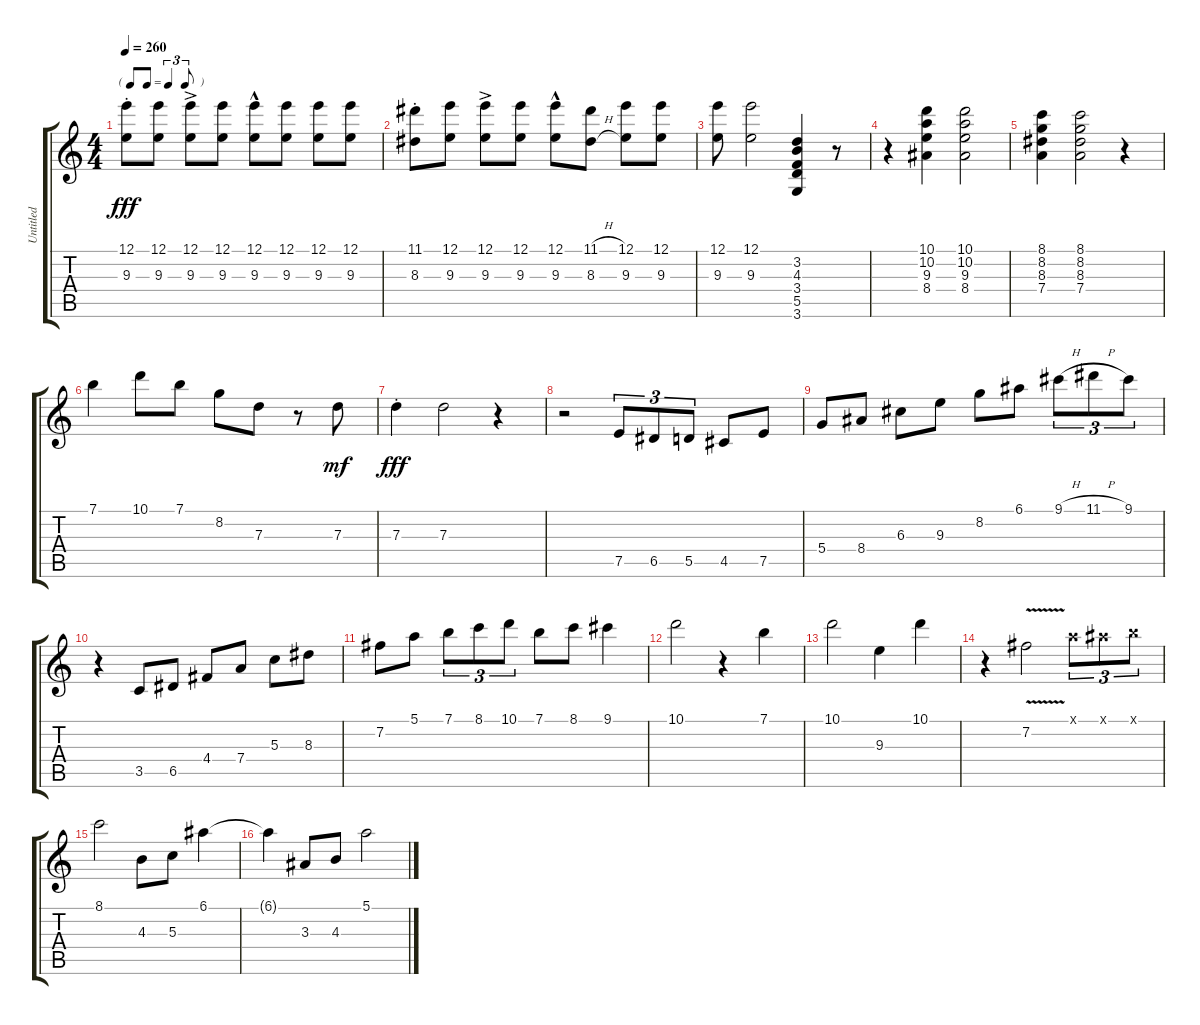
\track ("Untitled" "Untitled") {instrument acousticguitarsteel}
\staff {score tabs}
\tuning (E4 B3 G3 D3 A2 E2) {hide}
\ts (4 4)
\tf triplet8th
\tempo 260
\clef g2
\ks c
(12.1{st} 9.3{st}).8{dy fff} (12.1 9.3).8 (12.1{ac} 9.3{ac}).8 (12.1 9.3).8 (12.1{hac} 9.3{hac}).8 (12.1 9.3).8 (12.1 9.3).8 (12.1 9.3).8 |
(11.1{st} 8.3{st}).8 (12.1 9.3).8 (12.1{ac} 9.3{ac}).8 (12.1 9.3).8 (12.1{hac} 9.3{hac}).8 (11.1{h} 8.3{h}).8 (12.1 9.3).8 (12.1 9.3).8 |
(12.1 9.3).8 (12.1 9.3).2 (3.2 4.3 3.4 5.5 3.6).4 r.8 |
r.4 (10.1 10.2 9.3 8.4).4 (10.1 10.2 9.3 8.4).2 |
(8.1 8.2 8.3 7.4).4 (8.1 8.2 8.3 7.4).2 r.4 |
7.1.4 10.1.8 7.1.8 8.2.8 7.3.8 r.8 7.3.8{dy mf} |
7.3{st}.4{dy fff} 7.3.2 r.4 |
r.2 7.5.8{tu (3 2)} 6.5.8{tu (3 2)} 5.5.8{tu (3 2)} 4.5.8 7.5.8 |
5.4.8 8.4.8 6.3.8 9.3.8 8.2.8 6.1.8 9.1{h}.8{tu (3 2)} 11.1{h}.8{tu (3 2)} 9.1.8{tu (3 2)} |
r.4 3.5.8 6.5.8 4.4.8 7.4.8 5.3.8 8.3.8 |
7.2.8 5.1.8 7.1.8{tu (3 2)} 8.1.8{tu (3 2)} 10.1.8{tu (3 2)} 7.1.8 8.1.8 9.1.4 |
10.1.2 r.4 7.1.4 |
10.1.2 9.3.4 10.1.4 |
r.4 7.2{v}.2 5.1{x}.8{tu (3 2)} 6.1{x}.8{tu (3 2)} 7.1{x}.8{tu (3 2)} |
8.1.2 4.3.8 5.3.8 6.1.4 |
6.1{t}.4 3.3.8 4.3.8 5.1.2
